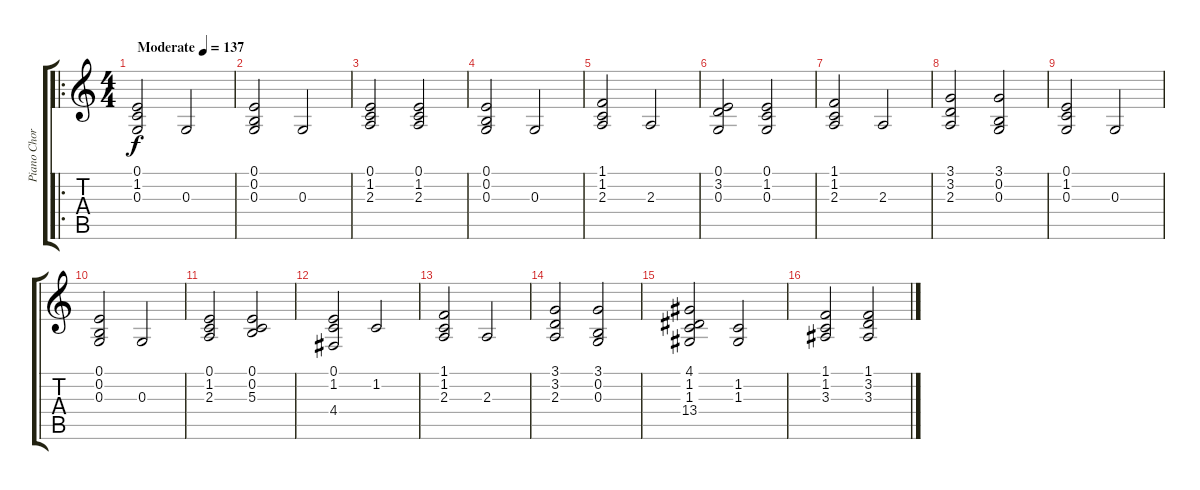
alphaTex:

\track ("Piano Chords" "Piano Chor") {instrument acousticgrandpiano}
\staff {score tabs}
\tuning (E4 B3 G3 D3 A2 E2) {hide}
\ro
\ts (4 4)
\tempo (137 "Moderate")
\clef g2
\ks c
(0.1 1.2 0.3).2{dy f instrument acousticgrandpiano} 0.3.2 |
(0.1 0.2 0.3).2 0.3.2 |
(0.1 1.2 2.3).2 (0.1 1.2 2.3).2 |
(0.1 0.2 0.3).2 0.3.2 |
(1.1 1.2 2.3).2 2.3.2 |
(0.1 3.2 0.3).2 (0.1 1.2 0.3).2 |
(1.1 1.2 2.3).2 2.3.2 |
(3.1 3.2 2.3).2 (3.1 0.2 0.3).2 |
(0.1 1.2 0.3).2 0.3.2 |
(0.1 0.2 0.3).2 0.3.2 |
(0.1 1.2 2.3).2 (0.1 0.2 5.3).2 |
(0.1 1.2 4.4).2 1.2.2 |
(1.1 1.2 2.3).2 2.3.2 |
(3.1 3.2 2.3).2 (3.1 0.2 0.3).2 |
(4.1 1.2 1.3 13.4).2 (1.2 1.3).2 |
(1.1 1.2 3.3).2 (1.1 3.2 3.3).2
